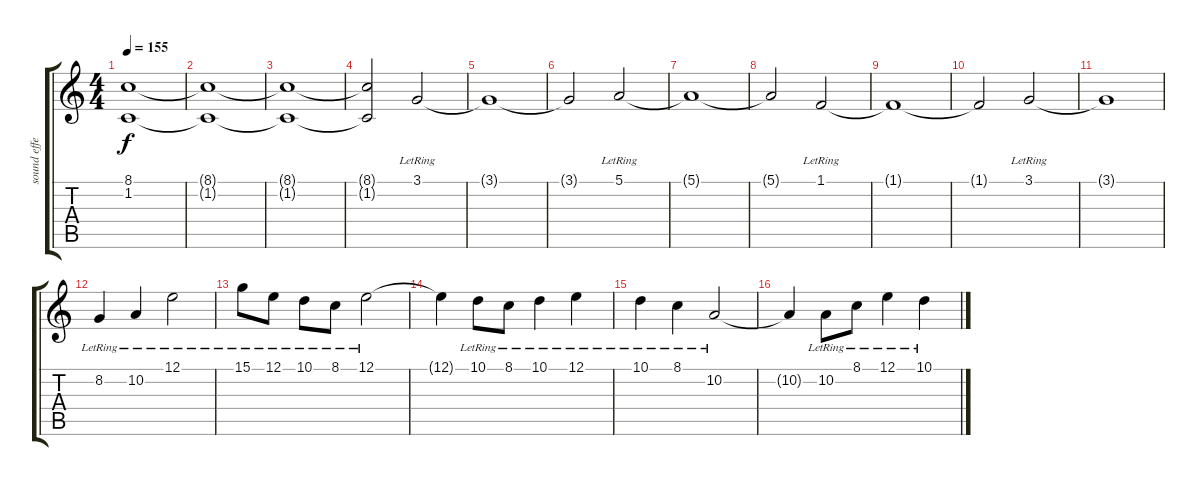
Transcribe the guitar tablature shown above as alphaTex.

\track ("sound effect" "sound effe") {instrument fx7echoes}
\staff {score tabs}
\tuning (E4 B3 G3 D3 A2 E2) {hide}
\ts (4 4)
\tempo 155
\clef g2
\ks c
(8.1{t} 1.2{t}).1{dy f} |
(8.1{t} 1.2{t}).1 |
(8.1{t} 1.2{t}).1 |
(8.1{t} 1.2{t}).2 3.1{lr}.2 |
3.1{t}.1 |
3.1{t}.2 5.1{lr}.2 |
5.1{t}.1 |
5.1{t}.2 1.1{lr}.2 |
1.1{t}.1 |
1.1{t}.2 3.1{lr}.2 |
3.1{t}.1 |
8.2{lr}.4 10.2{lr}.4 12.1{lr}.2 |
15.1{lr}.8 12.1{lr}.8 10.1{lr}.8 8.1{lr}.8 12.1{lr}.2 |
12.1{t}.4 10.1{lr}.8 8.1{lr}.8 10.1{lr}.4 12.1{lr}.4 |
10.1{lr}.4 8.1{lr}.4 10.2{lr}.2 |
10.2{t}.4 10.2{lr}.8 8.1{lr}.8 12.1{lr}.4 10.1{lr}.4
